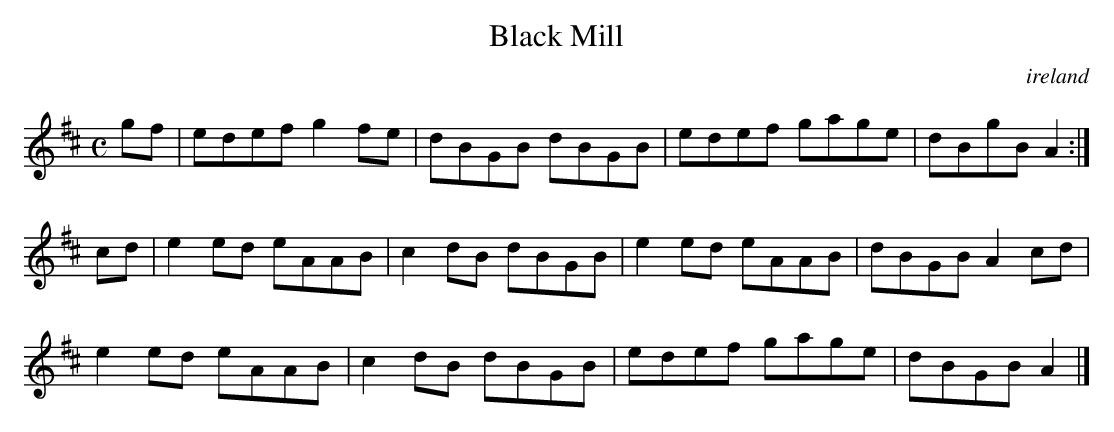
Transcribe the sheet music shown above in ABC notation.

X:1
T:Black Mill
O:ireland
M:C
L:1/8
K:A Mixolydian
gf|edef g2fe|dBGB dBGB|edef gage|dBgB A2:|!
cd|e2ed eAAB|c2dB dBGB|e2ed eAAB|dBGB A2cd|!
e2ed eAAB|c2dB dBGB|edef gage|dBGB A2|]!
